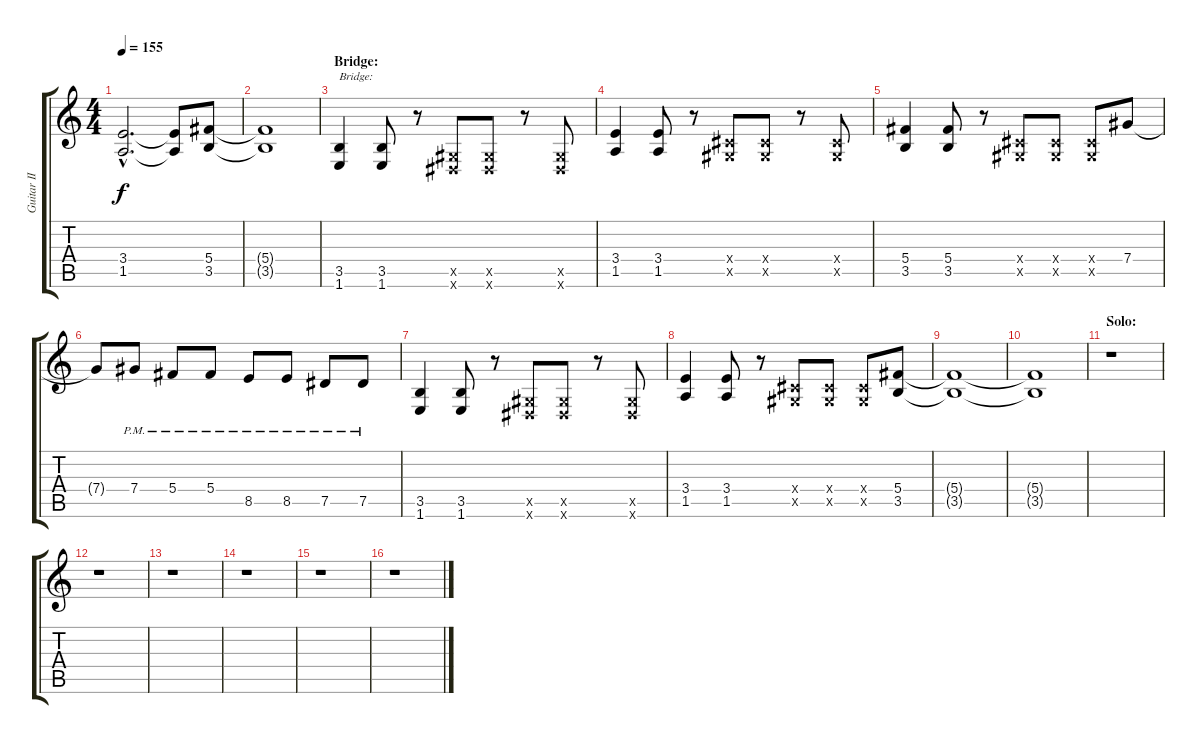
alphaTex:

\track ("Guitar II" "Guitar II") {instrument distortionguitar}
\staff {score tabs}
\tuning (Eb4 Bb3 Gb3 Db3 Ab2 Eb2) {hide}
\ts (4 4)
\tempo 155
\clef g2
\ks c
(3.4{hac} 1.5{hac}).2{d dy f} (3.4{t} 1.5{t}).8 (5.4 3.5).8 |
(5.4{t} 3.5{t}).1 |
\section ("" "Bridge:")
(3.5 1.6).4{txt "Bridge:"} (3.5 1.6).8 r.8 (0.5{x} 0.6{x}).8 (0.5{x} 0.6{x}).8 r.8 (0.5{x} 0.6{x}).8 |
(3.4 1.5).4 (3.4 1.5).8 r.8 (0.4{x} 0.5{x}).8 (0.4{x} 0.5{x}).8 r.8 (0.4{x} 0.5{x}).8 |
(5.4 3.5).4 (5.4 3.5).8 r.8 (0.4{x} 0.5{x}).8 (0.4{x} 0.5{x}).8 (0.4{x} 0.5{x}).8 7.4.8 |
7.4{t}.8 7.4{pm}.8 5.4{pm}.8 5.4{pm}.8 8.5{pm}.8 8.5{pm}.8 7.5{pm}.8 7.5{pm}.8 |
(3.5 1.6).4 (3.5 1.6).8 r.8 (0.5{x} 0.6{x}).8 (0.5{x} 0.6{x}).8 r.8 (0.5{x} 0.6{x}).8 |
(3.4 1.5).4 (3.4 1.5).8 r.8 (0.4{x} 0.5{x}).8 (0.4{x} 0.5{x}).8 (0.4{x} 0.5{x}).8 (5.4 3.5).8 |
(5.4{t} 3.5{t}).1 |
(5.4{t} 3.5{t}).1 |
\section ("" "Solo:")
r.1 |
r.1 |
r.1 |
r.1 |
r.1 |
r.1
